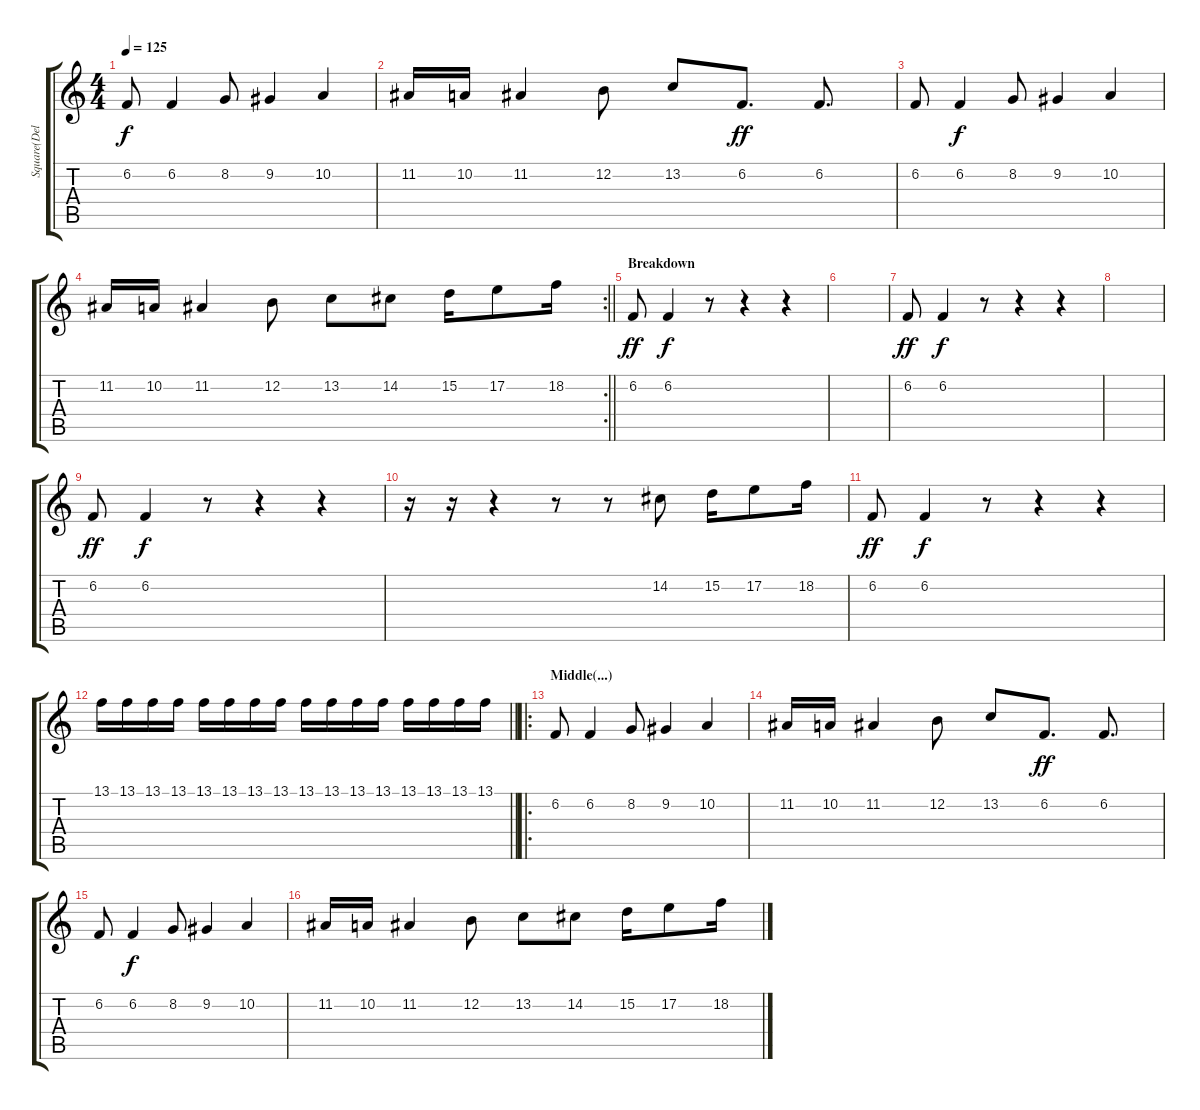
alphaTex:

\track ("Square(Delay)" "Square(Del") {instrument stringensemble1}
\staff {score tabs}
\tuning (E4 B3 G3 D3 A2 E2) {hide}
\ts (4 4)
\tempo 125
\clef g2
\ks c
6.2.8{dy f} 6.2.4 8.2.8 9.2.4 10.2.4 |
11.2.16 10.2.16 11.2.4 12.2.8 13.2.8 6.2.8{d dy ff} 6.2.8{d} |
6.2.8 6.2.4{dy f} 8.2.8 9.2.4 10.2.4 |
\rc 2
\barLineRight lightlight
11.2.16 10.2.16 11.2.4 12.2.8 13.2.8 14.2.8 15.2.16 17.2.8 18.2.16 |
\section ("" "Breakdown")
6.2.8{dy ff} 6.2.4{dy f} r.8 r.4 r.4 |
|
6.2.8{dy ff} 6.2.4{dy f} r.8 r.4 r.4 |
|
6.2.8{dy ff} 6.2.4{dy f} r.8 r.4 r.4 |
r.16 r.16 r.4 r.8 r.8 14.2.8 15.2.16 17.2.8 18.2.16 |
6.2.8{dy ff} 6.2.4{dy f} r.8 r.4 r.4 |
\barLineRight lightlight
13.1.16 13.1.16 13.1.16 13.1.16 13.1.16 13.1.16 13.1.16 13.1.16 13.1.16 13.1.16 13.1.16 13.1.16 13.1.16 13.1.16 13.1.16 13.1.16 |
\ro
\section ("" "Middle(...)")
6.2.8 6.2.4 8.2.8 9.2.4 10.2.4 |
11.2.16 10.2.16 11.2.4 12.2.8 13.2.8 6.2.8{d dy ff} 6.2.8{d} |
6.2.8 6.2.4{dy f} 8.2.8 9.2.4 10.2.4 |
11.2.16 10.2.16 11.2.4 12.2.8 13.2.8 14.2.8 15.2.16 17.2.8 18.2.16
